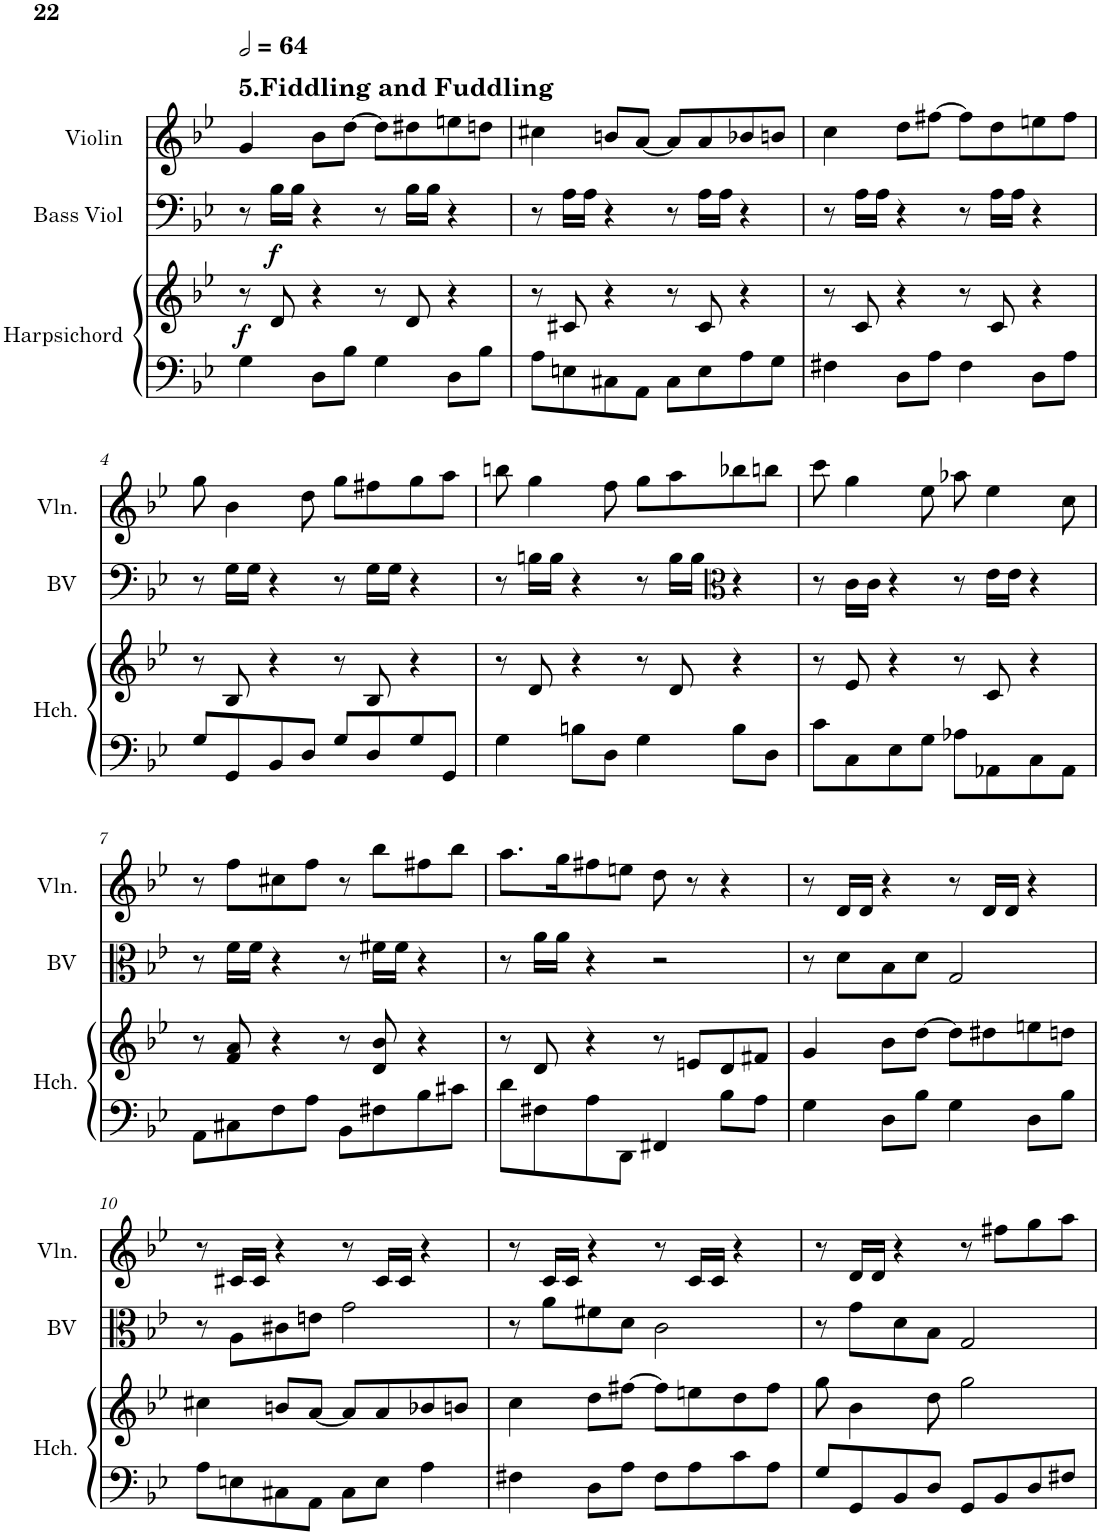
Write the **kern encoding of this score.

**kern	**kern	**dynam	**kern	**dynam	**kern
*part3	*part3	*part3	*part2	*part2	*part1
*staff4	*staff3	*staff3/4	*staff2	*staff2	*staff1
*I"Harpsichord	*	*	*I"Bass Viol	*	*I"Violin
*I'Hch.	*	*	*I'BV	*	*I'Vln.
!!LO:PB:g=z
*clefF4	*clefG2	*	*clefF4	*	*clefG2
*k[b-e-]	*k[b-e-]	*	*k[b-e-]	*	*k[b-e-]
*M2/2	*M2/2	*	*M2/2	*	*M2/2
*met(c|)	*met(c|)	*	*met(c|)	*	*met(c|)
*MM128	*MM128	*	*MM128	*	*MM128
=1	=1	=1	=1	=1	=1
!	!	!	!	!	!LO:TX:a:B:t=5.Fiddling and Fuddling
!	!	!LO:DY:b	!	!	!
4G\	8r	f	8r	.	4g/
!	!	!	!	!LO:DY:b	!
.	8d/	.	16B-\LL	f	.
.	.	.	16B-\JJ	.	.
8D\L	4r	.	4r	.	8b-\L
8B-\J	.	.	.	.	[8dd\J
4G\	8r	.	8r	.	8dd\L]
.	8d/	.	16B-\LL	.	8dd#X\
.	.	.	16B-\JJ	.	.
8D\L	4r	.	4r	.	8een\
8B-\J	.	.	.	.	8ddn\J
=2	=2	=2	=2	=2	=2
8A\L	8r	.	8r	.	4cc#X\
8En\	8c#X/	.	16A\LL	.	.
.	.	.	16A\JJ	.	.
8C#X\	4r	.	4r	.	8bn/L
8AA\J	.	.	.	.	[8a/J
8C#\L	8r	.	8r	.	8a/L]
8E\	8c#/	.	16A\LL	.	8a/
.	.	.	16A\JJ	.	.
8A\	4r	.	4r	.	8b-X/
8G\J	.	.	.	.	8bn/J
=3	=3	=3	=3	=3	=3
4F#X\	8r	.	8r	.	4cc\
.	8c/	.	16A\LL	.	.
.	.	.	16A\JJ	.	.
8D\L	4r	.	4r	.	8dd\L
8A\J	.	.	.	.	[8ff#X\J
4F#\	8r	.	8r	.	8ff#\L]
.	8c/	.	16A\LL	.	8dd\
.	.	.	16A\JJ	.	.
8D\L	4r	.	4r	.	8een\
8A\J	.	.	.	.	8ff#\J
!!LO:LB:g=z
=4	=4	=4	=4	=4	=4
8G/L	8r	.	8r	.	8gg\
8GG/	8B-/	.	16G\LL	.	4b-\
.	.	.	16G\JJ	.	.
8BB-/	4r	.	4r	.	.
8D/J	.	.	.	.	8dd\
8G/L	8r	.	8r	.	8gg\L
8D/	8B-/	.	16G\LL	.	8ff#X\
.	.	.	16G\JJ	.	.
8G/	4r	.	4r	.	8gg\
8GG/J	.	.	.	.	8aa\J
=5	=5	=5	=5	=5	=5
4G\	8r	.	8r	.	8bbn\
.	8d/	.	16Bn\LL	.	4gg\
.	.	.	16B\JJ	.	.
8Bn\L	4r	.	4r	.	.
8D\J	.	.	.	.	8ff\
4G\	8r	.	8r	.	8gg\L
.	8d/	.	16B\LL	.	8aa\
.	.	.	16B\JJ	.	.
*	*	*	*clefC3	*	*
8B\L	4r	.	4r	.	8bb-X\
8D\J	.	.	.	.	8bbn\J
=6	=6	=6	=6	=6	=6
8c\L	8r	.	8r	.	8ccc\
8C\	8e-/	.	16c\LL	.	4gg\
.	.	.	16c\JJ	.	.
8E-\	4r	.	4r	.	.
8G\J	.	.	.	.	8ee-\
8A-X\L	8r	.	8r	.	8aa-X\
8AA-X\	8c/	.	16e-\LL	.	4ee-\
.	.	.	16e-\JJ	.	.
8C\	4r	.	4r	.	.
8AA-\J	.	.	.	.	8cc\
!!LO:LB:g=z
=7	=7	=7	=7	=7	=7
8AA\L	8r	.	8r	.	8r
8C#X\	8f/ 8a/	.	16f\LL	.	8ff\L
.	.	.	16f\JJ	.	.
8F\	4r	.	4r	.	8cc#X\
8A\J	.	.	.	.	8ff\J
8BB-\L	8r	.	8r	.	8r
8F#X\	8d/ 8b-/	.	16f#X\LL	.	8bb-\L
.	.	.	16f#\JJ	.	.
8B-\	4r	.	4r	.	8ff#X\
8c#X\J	.	.	.	.	8bb-\J
=8	=8	=8	=8	=8	=8
8d\L	8r	.	8r	.	8.aa\L
8F#X\	8d/	.	16a\LL	.	.
.	.	.	16a\JJ	.	16gg\K
8A\	4r	.	4r	.	8ff#X\
8DD\J	.	.	.	.	8een\J
4FF#X/	8r	.	2r	.	8dd\
.	8en/L	.	.	.	8r
8B-\L	8d/	.	.	.	4r
8A\J	8f#X/J	.	.	.	.
=9	=9	=9	=9	=9	=9
4G\	4g/	.	8r	.	8r
.	.	.	8d\L	.	16d/LL
.	.	.	.	.	16d/JJ
8D\L	8b-\L	.	8B-\	.	4r
8B-\J	[8dd\J	.	8d\J	.	.
4G\	8dd\L]	.	2G/	.	8r
.	8dd#X\	.	.	.	16d/LL
.	.	.	.	.	16d/JJ
8D\L	8een\	.	.	.	4r
8B-\J	8ddn\J	.	.	.	.
!!LO:LB:g=z
=10	=10	=10	=10	=10	=10
8A\L	4cc#X\	.	8r	.	8r
8En\	.	.	8A\L	.	16c#X/LL
.	.	.	.	.	16c#/JJ
8C#X\	8bn/L	.	8c#X\	.	4r
8AA\J	[8a/J	.	8en\J	.	.
8C#\L	8a/L]	.	2g\	.	8r
8E\J	8a/	.	.	.	16c#/LL
.	.	.	.	.	16c#/JJ
4A\	8b-X/	.	.	.	4r
.	8bn/J	.	.	.	.
=11	=11	=11	=11	=11	=11
4F#X\	4cc\	.	8r	.	8r
.	.	.	8a\L	.	16c/LL
.	.	.	.	.	16c/JJ
8D\L	8dd\L	.	8f#X\	.	4r
8A\J	[8ff#X\J	.	8d\J	.	.
8F#\L	8ff#\L]	.	2c\	.	8r
8A\	8een\	.	.	.	16c/LL
.	.	.	.	.	16c/JJ
8c\	8dd\	.	.	.	4r
8A\J	8ff#\J	.	.	.	.
=12	=12	=12	=12	=12	=12
8G/L	8gg\	.	8r	.	8r
8GG/	4b-\	.	8g\L	.	16d/LL
.	.	.	.	.	16d/JJ
8BB-/	.	.	8d\	.	4r
8D/J	8dd\	.	8B-\J	.	.
8GG/L	2gg\	.	2G/	.	8r
8BB-/	.	.	.	.	8ff#X\L
8D/	.	.	.	.	8gg\
8F#X/J	.	.	.	.	8aa\J
=	=	=	=	=	=
*-	*-	*-	*-	*-	*-
